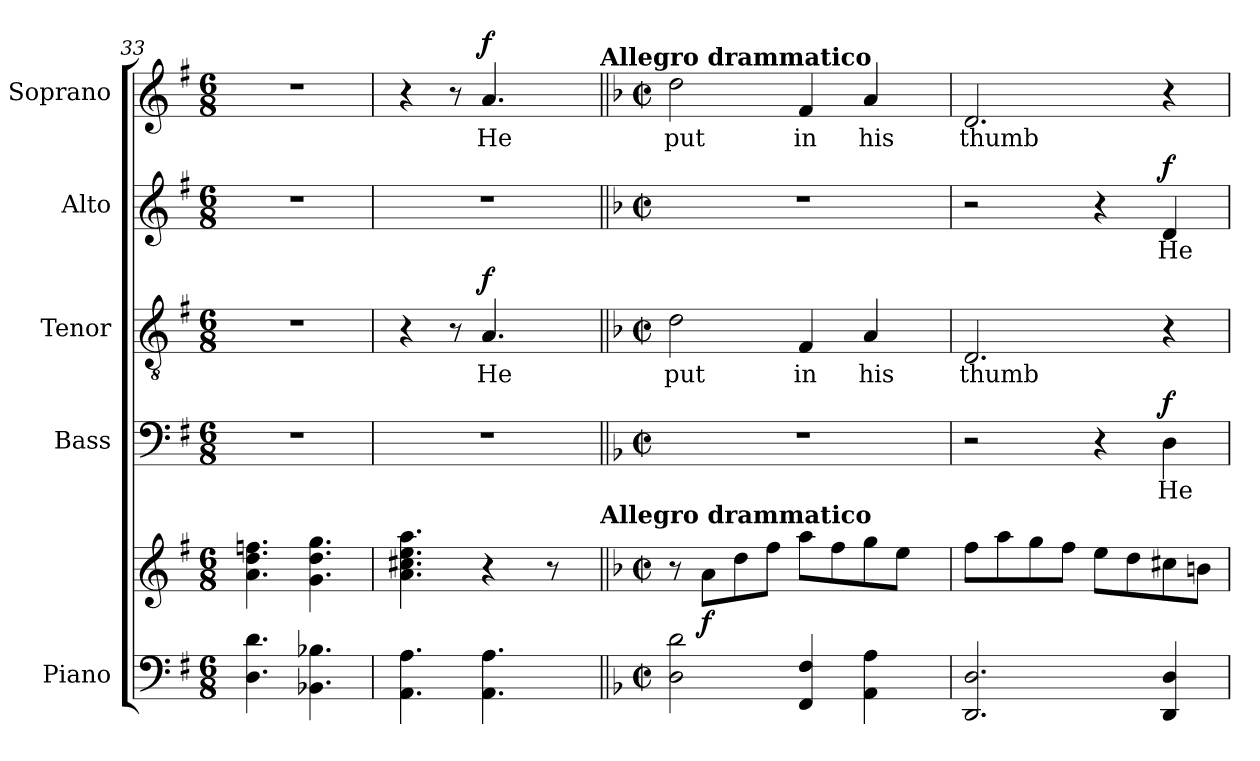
**kern	**kern	**dynam	**kern	**text	**dynam	**kern	**text	**dynam	**kern	**text	**dynam	**kern	**text	**dynam
*part5	*part5	*part5	*part4	*part4	*part4	*part3	*part3	*part3	*part2	*part2	*part2	*part1	*part1	*part1
*staff6	*staff5	*staff5/6	*staff4	*staff4	*staff4	*staff3	*staff3	*staff3	*staff2	*staff2	*staff2	*staff1	*staff1	*staff1
*I"Piano	*	*	*I"Bass	*	*	*I"Tenor	*	*	*I"Alto	*	*	*I"Soprano	*	*
*I'Pno.	*	*	*I'B.	*	*	*I'T.	*	*	*I'A.	*	*	*I'S.	*	*
*clefF4	*clefG2	*	*clefF4	*	*	*clefGv2	*	*	*clefG2	*	*	*clefG2	*	*
*	*	*	*	*	*	*ITrd7c12	*	*	*	*	*	*	*	*
*k[f#]	*k[f#]	*	*k[f#]	*	*	*k[f#]	*	*	*k[f#]	*	*	*k[f#]	*	*
*G:	*G:	*	*G:	*	*	*G:	*	*	*G:	*	*	*G:	*	*
*M6/8	*M6/8	*	*M6/8	*	*	*M6/8	*	*	*M6/8	*	*	*M6/8	*	*
=33	=33	=33	=33	=33	=33	=33	=33	=33	=33	=33	=33	=33	=33	=33
!	!	!	!LO:N:vis=1	!	!	!LO:N:vis=1	!	!	!LO:N:vis=1	!	!	!LO:N:vis=1	!	!
4.Di\ 4.di	4.ai\ 4.ddi 4.ffni	.	2.r	.	.	2.r	.	.	2.r	.	.	2.r	.	.
4.BB-Xi\ 4.B-Xi	4.gi\ 4.ddi 4.ggi	.	.	.	.	.	.	.	.	.	.	.	.	.
=34	=34	=34	=34	=34	=34	=34	=34	=34	=34	=34	=34	=34	=34	=34
!	!	!	!LO:N:vis=1	!	!	!	!	!	!LO:N:vis=1	!	!	!	!	!
*	*^	*	*	*	*	*	*	*	*	*	*	*^	*	*
4.AAi\ 4.Ai	4.ai\ 4.cc#Xi 4.eei 4.aai	2ryy	.	2.r	.	.	4r	.	.	2.r	.	.	4r	2ryy	.	.
.	.	.	.	.	.	.	8r	.	.	.	.	.	8r	.	.	.
!	!	!	!	!	!	!	!	!LO:LY:b:color=#000000	!	!	!	!	!	!	!	!
!	!	!	!	!	!	!	!	!	!	!	!	!	!	!	!LO:LY:b:color=#000000	!
4.AAi\ 4.Ai	4r	.	.	.	.	.	4.AAi/	He	f	.	.	.	4.ai/	.	He	f
.	.	8ryy	.	.	.	.	.	.	.	.	.	.	.	8ryy	.	.
.	8r	16ryy	.	.	.	.	.	.	.	.	.	.	.	16ryy	.	.
.	.	32ryy	.	.	.	.	.	.	.	.	.	.	.	32ryy	.	.
.	.	64ryy	.	.	.	.	.	.	.	.	.	.	.	64ryy	.	.
.	.	128...ryy	.	.	.	.	.	.	.	.	.	.	.	128...ryy	.	.
*	*MM120	*	*	*	*	*	*	*	*	*	*	*	*MM120	*	*	*
!	!	!	!	!	!	!	!	!	!	!	!	!	!	!LO:TX:a:B:t=Allegro drammatico	!	!
!	!	!LO:TX:a:B:t=Allegro drammatico	!	!	!	!	!	!	!	!	!	!	!	!	!	!
.	.	1024ryy	.	.	.	.	.	.	.	.	.	.	.	1024ryy	.	.
=35||	=35||	=35||	=35||	=35||	=35||	=35||	=35||	=35||	=35||	=35||	=35||	=35||	=35||	=35||	=35||	=35||
*k[b-]	*k[b-]	*	*	*k[b-]	*	*	*k[b-]	*	*	*k[b-]	*	*	*k[b-]	*	*	*
*F:	*F:	*	*	*F:	*	*	*F:	*	*	*F:	*	*	*F:	*	*	*
*M2/2	*M2/2	*	*	*M2/2	*	*	*M2/2	*	*	*M2/2	*	*	*M2/2	*	*	*
*met(c|)	*met(c|)	*	*	*met(c|)	*	*	*met(c|)	*	*	*met(c|)	*	*	*met(c|)	*	*	*
!	!	!	!	!	!	!	!	!LO:LY:b:color=#000000	!	!	!	!	!	!	!	!
!	!	!	!	!	!	!	!	!	!	!	!	!	!	!	!LO:LY:b:color=#000000	!
2Di\ 2di	8r	2ryy	.	1r	.	.	2Di\	put	.	1r	.	.	2ddi\	2ryy	put	.
.	8ai\L	.	f	.	.	.	.	.	.	.	.	.	.	.	.	.
.	8ddi\	.	.	.	.	.	.	.	.	.	.	.	.	.	.	.
.	8ffi\J	.	.	.	.	.	.	.	.	.	.	.	.	.	.	.
!	!	!	!	!	!	!	!	!LO:LY:b:color=#000000	!	!	!	!	!	!	!	!
!	!	!	!	!	!	!	!	!	!	!	!	!	!	!	!LO:LY:b:color=#000000	!
4FFi/ 4Fi	8aai\L	4ryy	.	.	.	.	4FFi/	in	.	.	.	.	4fi/	4ryy	in	.
.	8ffi\	.	.	.	.	.	.	.	.	.	.	.	.	.	.	.
!	!	!	!	!	!	!	!	!LO:LY:b:color=#000000	!	!	!	!	!	!	!	!
!	!	!	!	!	!	!	!	!	!	!	!	!	!	!	!LO:LY:b:color=#000000	!
4AAi\ 4Ai	8ggi\	8ryy	.	.	.	.	4AAi/	his	.	.	.	.	4ai/	8ryy	his	.
.	8eei\J	16ryy	.	.	.	.	.	.	.	.	.	.	.	16ryy	.	.
.	.	32ryy	.	.	.	.	.	.	.	.	.	.	.	32ryy	.	.
.	.	64ryy	.	.	.	.	.	.	.	.	.	.	.	64ryy	.	.
.	.	128...ryy	.	.	.	.	.	.	.	.	.	.	.	128...ryy	.	.
*	*MM168	*	*	*	*	*	*	*	*	*	*	*	*MM168	*	*	*
.	.	1024ryy	.	.	.	.	.	.	.	.	.	.	.	1024ryy	.	.
*	*v	*v	*	*	*	*	*	*	*	*	*	*	*v	*v	*	*
=36	=36	=36	=36	=36	=36	=36	=36	=36	=36	=36	=36	=36	=36	=36
*	*^	*	*	*	*	*	*	*	*	*	*	*^	*	*
!	!	!	!	!	!	!	!	!LO:LY:b:color=#000000	!	!	!	!	!	!	!	!
*	*v	*v	*	*	*	*	*	*	*	*	*	*	*v	*v	*	*
*	*^	*	*	*	*	*	*	*	*	*	*	*^	*	*
!	!	!	!	!	!	!	!	!	!	!	!	!	!	!	!LO:LY:b:color=#000000	!
*	*v	*v	*	*	*	*	*	*	*	*	*	*	*v	*v	*	*
2.DDi/ 2.Di	8ffi\L	.	2r	.	.	2.DDi/	thumb	.	2r	.	.	2.di/	thumb	.
.	8aai\	.	.	.	.	.	.	.	.	.	.	.	.	.
.	8ggi\	.	.	.	.	.	.	.	.	.	.	.	.	.
.	8ffi\J	.	.	.	.	.	.	.	.	.	.	.	.	.
.	8eei\L	.	4r	.	.	.	.	.	4r	.	.	.	.	.
.	8ddi\	.	.	.	.	.	.	.	.	.	.	.	.	.
!	!	!	!	!LO:LY:b:color=#000000	!	!	!	!	!	!	!	!	!	!
!	!	!	!	!	!	!	!	!	!	!LO:LY:b:color=#000000	!	!	!	!
4DDi/ 4Di	8cc#Xi\	.	4Di\	He	f	4r	.	.	4di/	He	f	4r	.	.
.	8bni\J	.	.	.	.	.	.	.	.	.	.	.	.	.
=	=	=	=	=	=	=	=	=	=	=	=	=	=	=
*-	*-	*-	*-	*-	*-	*-	*-	*-	*-	*-	*-	*-	*-	*-
